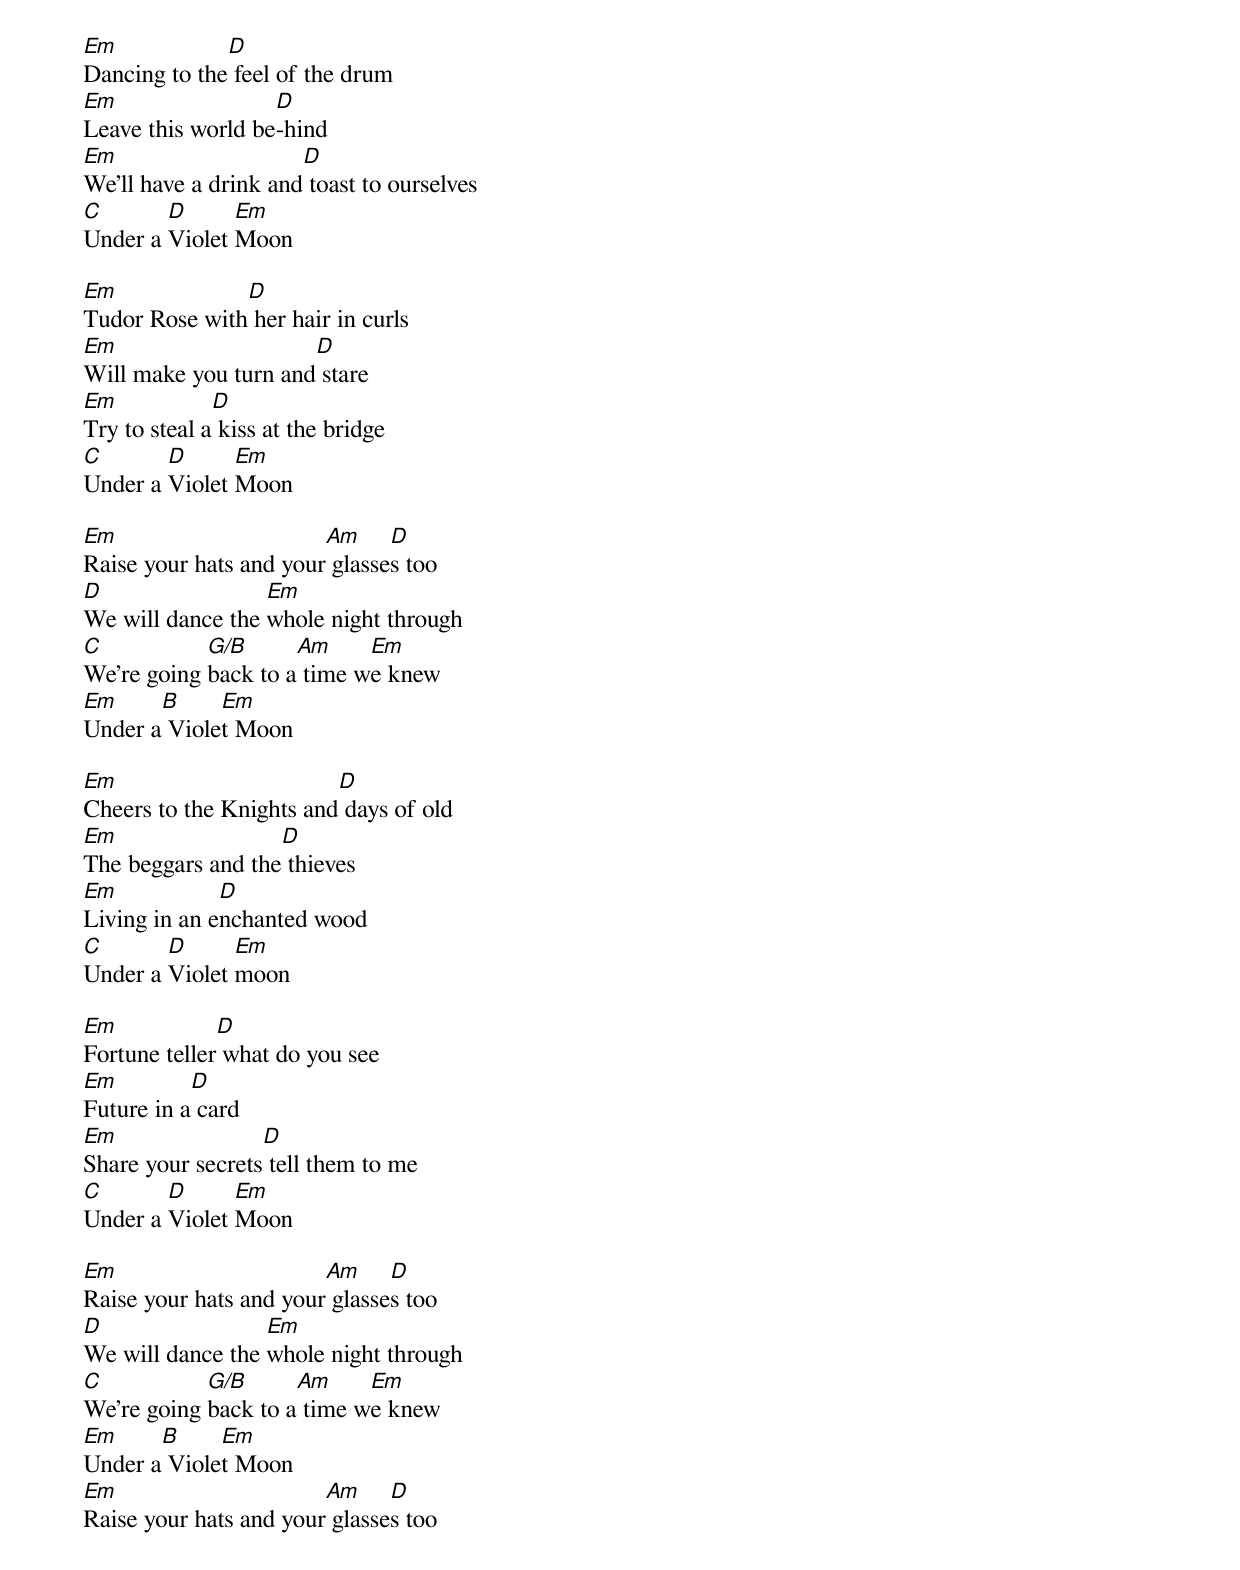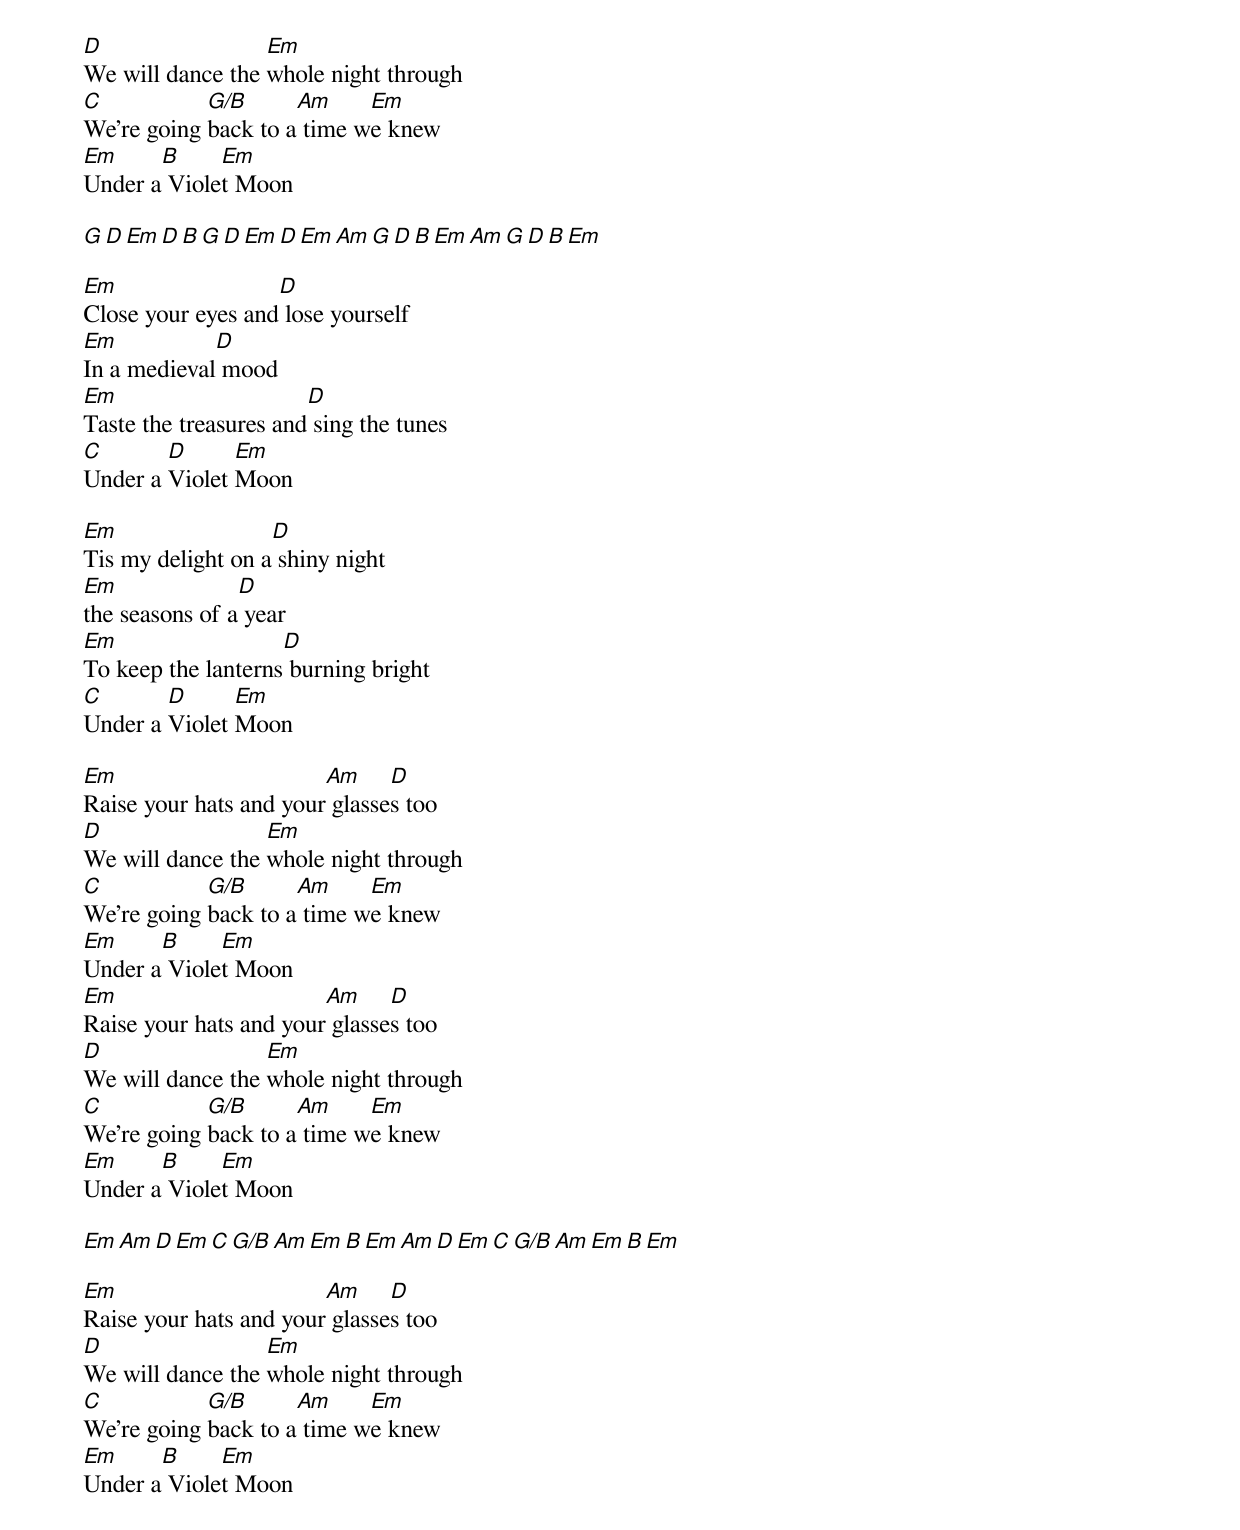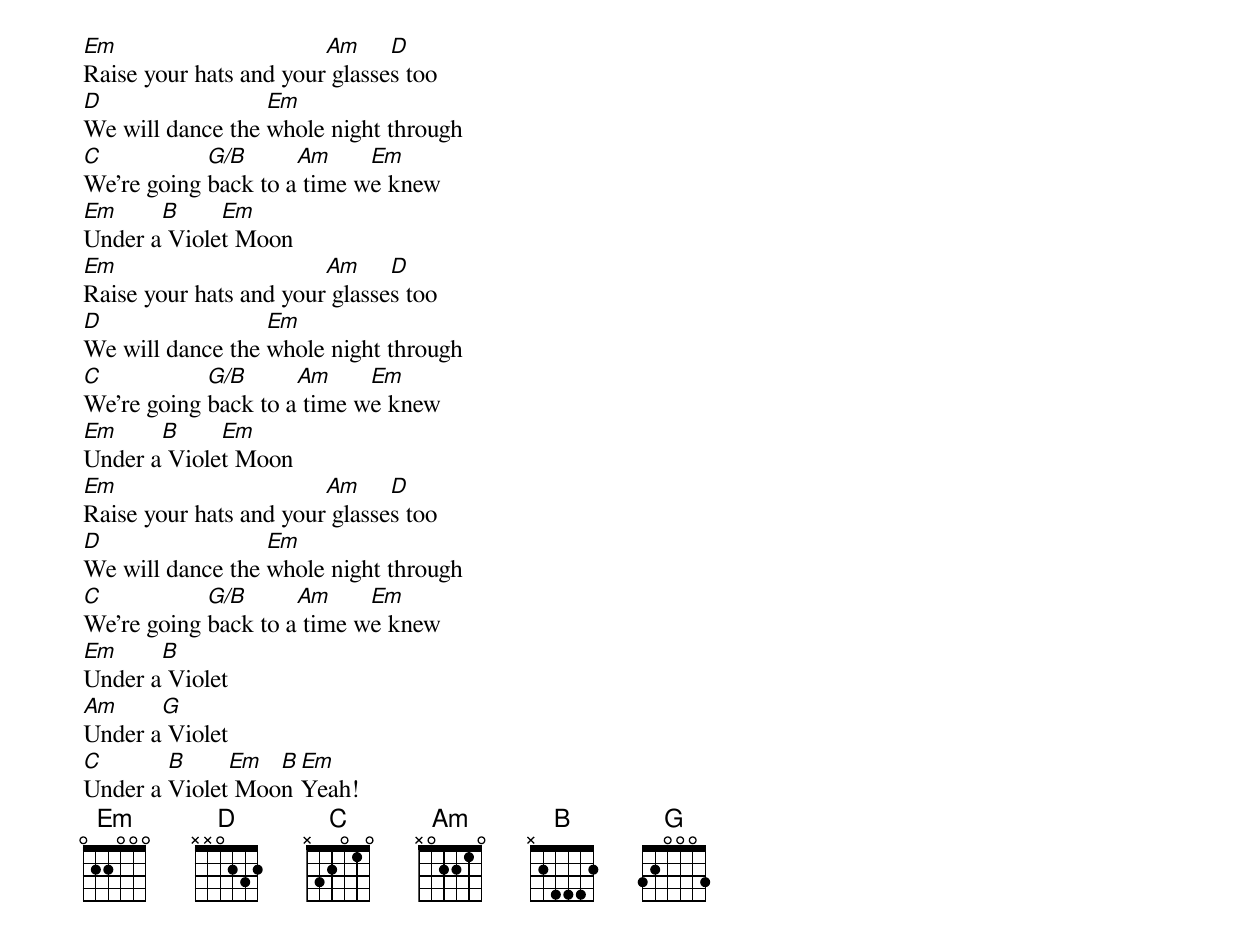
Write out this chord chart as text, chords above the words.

Em            D
Dancing to the feel of the drum
Em                 D
Leave this world be-hind
Em                    D
We'll have a drink and toast to ourselves
C       D      Em
Under a Violet Moon

Em             D
Tudor Rose with her hair in curls
Em                    D
Will make you turn and stare
Em            D
Try to steal a kiss at the bridge
C       D      Em
Under a Violet Moon

Em                      Am     D
Raise your hats and your glasses too
D                 Em
We will dance the whole night through
C           G/B      Am     Em
We're going back to a time we knew
Em     B     Em
Under a Violet Moon

Em                       D
Cheers to the Knights and days of old
Em                 D
The beggars and the thieves
Em            D
Living in an enchanted wood
C       D      Em
Under a Violet moon

Em            D
Fortune teller what do you see
Em         D
Future in a card
Em                D
Share your secrets tell them to me
C       D      Em
Under a Violet Moon

Em                      Am     D
Raise your hats and your glasses too
D                 Em
We will dance the whole night through
C           G/B      Am     Em
We're going back to a time we knew
Em     B     Em
Under a Violet Moon
Em                      Am     D
Raise your hats and your glasses too
D                 Em
We will dance the whole night through
C           G/B      Am     Em
We're going back to a time we knew
Em     B     Em
Under a Violet Moon

G D Em D B G D Em D Em Am G D B Em Am G D B Em

Em                 D
Close your eyes and lose yourself
Em           D
In a medieval mood
Em                     D
Taste the treasures and sing the tunes
C       D      Em
Under a Violet Moon

Em                 D
Tis my delight on a shiny night
Em              D
the seasons of a year
Em                  D
To keep the lanterns burning bright
C       D      Em
Under a Violet Moon

Em                      Am     D
Raise your hats and your glasses too
D                 Em
We will dance the whole night through
C           G/B      Am     Em
We're going back to a time we knew
Em     B     Em
Under a Violet Moon
Em                      Am     D
Raise your hats and your glasses too
D                 Em
We will dance the whole night through
C           G/B      Am     Em
We're going back to a time we knew
Em     B     Em
Under a Violet Moon

Em Am D Em C G/B Am Em B Em Am D Em C G/B Am Em B Em

Em                      Am     D
Raise your hats and your glasses too
D                 Em
We will dance the whole night through
C           G/B      Am     Em
We're going back to a time we knew
Em     B     Em
Under a Violet Moon
Em                      Am     D
Raise your hats and your glasses too
D                 Em
We will dance the whole night through
C           G/B      Am     Em
We're going back to a time we knew
Em     B     Em
Under a Violet Moon
Em                      Am     D
Raise your hats and your glasses too
D                 Em
We will dance the whole night through
C           G/B      Am     Em
We're going back to a time we knew
Em     B     Em
Under a Violet Moon
Em                      Am     D
Raise your hats and your glasses too
D                 Em
We will dance the whole night through
C           G/B      Am     Em
We're going back to a time we knew
Em     B
Under a Violet
Am     G
Under a Violet
C       B     Em  B Em
Under a Violet Moon Yeah!
